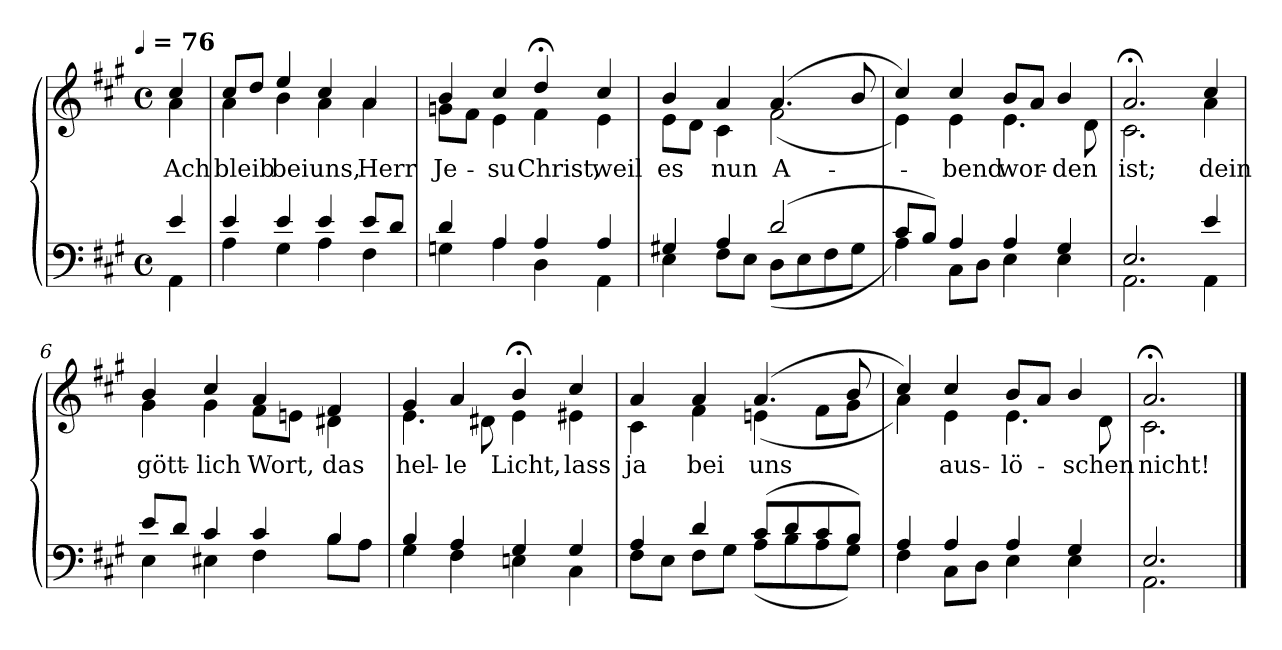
**kern	**kern	**text	**dynam
*part1	*part1	*part1	*part1
*staff2	*staff1	*staff1	*staff1/2
*clefF4	*clefG2	*	*
*k[f#c#g#]	*k[f#c#g#]	*	*
!!LO:TX:omd:t=[quarter] = 76
*M4/4	*M4/4	*	*
*met(c)	*met(c)	*	*
*MM76	*MM76	*	*
=	=	=	=
*^	*^	*	*
4e	4AA	4cc#	4a	Ach	.
=1	=1	=1	=1	=1	=1
4e	4A	8cc#L	4a	bleib	.
.	.	8ddJ	.	.	.
4e	4G#	4ee	4b	bei	.
4e	4A	4cc#	4a	uns,	.
8eL	4F#	4a	4a	Herr	.
8dJ	.	.	.	.	.
=2	=2	=2	=2	=2	=2
*	*	*MM73	*	*	*
4d	4Gn	4b	8gnL	Je-	.
.	.	.	8f#J	.	.
4A	4A	4cc#	4e	-su	.
4A	4D	4dd;<	4f#	Christ,	.
4A	4AA	4cc#	4e	weil	♩ = 75
=3	=3	=3	=3	=3	=3
4G#X	4E	4b	8eL	es	.
.	.	.	8dJ	.	.
4A	8F#L	4a	4c#	nun	.
.	8EJ	.	.	.	.
(2d	(8DL	(4.a	(2f#	A-	.
.	8E	.	.	.	.
.	8F#	.	.	.	.
.	8G#J	8b	.	.	.
=4	=4	=4	=4	=4	=4
8c#L	4A)	4cc#)	4e)	.	.
8BJ)	.	.	.	.	.
4A	8C#L	4cc#	4e	-bend	.
.	8DJ	.	.	.	.
4A	4E	8bL	4.e	wor-	♩ = 72
.	.	8aJ	.	.	.
4G#	4E	4b	.	den	.
.	.	.	8d	.	.
=5	=5	=5	=5	=5	=5
2.E	2.AA	2.a;<	2.c#	ist;	.
4e	4AA	4cc#	4a	dein	♩ = 75
=6	=6	=6	=6	=6	=6
8eL	4E	4b	4g#	gött-	.
8dJ	.	.	.	.	.
4c#	4E#X	4cc#	4g#	-lich	.
4c#	4F#	4a	8f#L	Wort,	.
.	.	.	8enJ	.	.
4B	8BL	4f#	4d#X	das	.
.	8AJ	.	.	.	.
!!LO:LB:g=z	!!
=7	=7	=7	=7	=7	=7
*	*	*MM72	*	*	*
4B	4G#	4g#	4.e	hel-	.
4A	4F#	4a	.	-le	.
.	.	.	8d#X	.	.
4G#	4En	4b;<	4e	Licht,	.
4G#	4C#	4cc#	4e#X	lass	♩ = 74
=8	=8	=8	=8	=8	=8
4A	8F#L	4a	4c#	ja	.
.	8EJ	.	.	.	.
4d	8F#L	4a	4f#	bei	.
.	8G#J	.	.	.	.
(8c#L	(8AL	(4.a	(4en	uns	.
8d	8B	.	.	.	.
8c#	8A	.	8f#L	.	.
8BJ)	8G#J)	8b	8g#J	.	.
=9	=9	=9	=9	=9	=9
4A	4F#	4cc#)	4a)	.	.
4A	8C#L	4cc#	4e	aus-	.
.	8DJ	.	.	.	.
4A	4E	8bL	4.e	-lö-	♩ = 63
.	.	8aJ	.	.	.
4G#	4E	4b	.	-schen	♩ = 62
.	.	.	8d	.	.
=10	=10	=10	=10	=10	=10
2.E	2.AA	2.a;<	2.c#	nicht!	.
*v	*v	*	*	*	*
*	*v	*v	*	*
==	==	==	==
*-	*-	*-	*-
